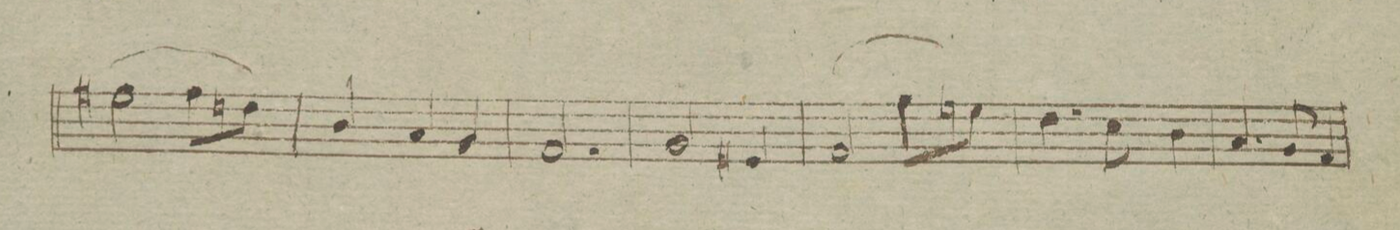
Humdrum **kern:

**kern	**dynam
*I"Basso	*
*clefF4	*
*k[]	*
*M3/4	*
(2G#X\	.
8A\L	.
8Fn\J)	.
=47	=47
4D/	.
4C/	.
4BB/	.
=48	=48
2.AA/	.
=49	=49
2BB/	.
4GG#X/	.
=50	=50
(2AA/	.
8A\L	.
8Gn\J)	.
=51	=51
4.F\	.
8E\	.
4D\	.
=52	=52
4.C/	.
8BB/	.
4AA/	.
=53	=53
*-	*-
